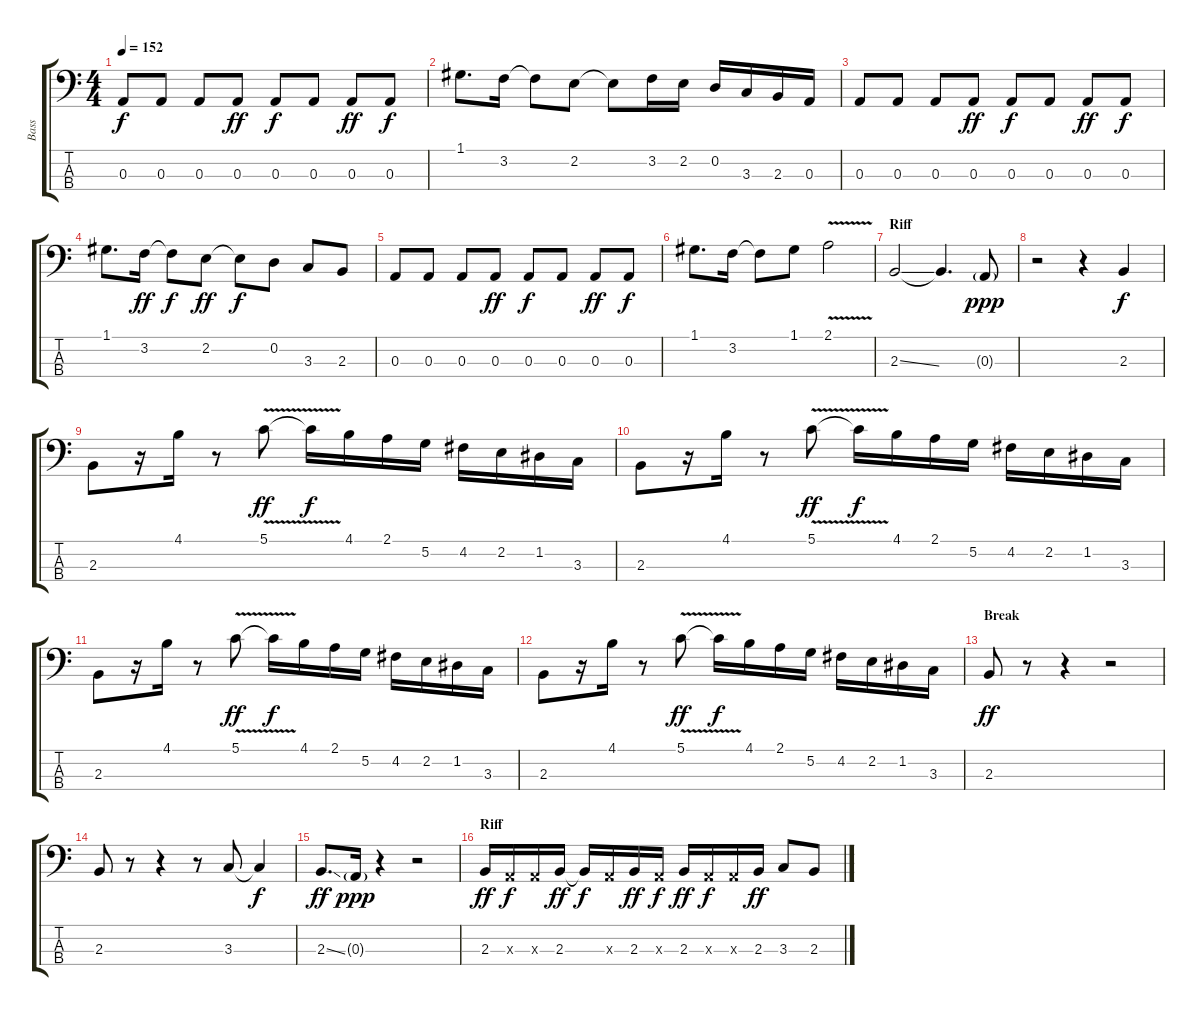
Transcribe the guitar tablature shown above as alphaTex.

\track ("Bass" "Bass") {instrument electricbassfinger}
\staff {score tabs}
\tuning (G2 D2 A1 E1) {hide}
\ts (4 4)
\tempo 152
\clef f4
\ks c
0.3.8{dy f} 0.3.8 0.3.8 0.3.8{dy ff} 0.3.8{dy f} 0.3.8 0.3.8{dy ff} 0.3.8{dy f} |
1.1.8{d} 3.2.16 3.2{t}.8 2.2.8 2.2{t}.8 3.2.16 2.2.16 0.2.16 3.3.16 2.3.16 0.3.16 |
0.3.8 0.3.8 0.3.8 0.3.8{dy ff} 0.3.8{dy f} 0.3.8 0.3.8{dy ff} 0.3.8{dy f} |
1.1.8{d} 3.2.16{dy ff} 3.2{t}.8{dy f} 2.2.8{dy ff} 2.2{t}.8{dy f} 0.2.8 3.3.8 2.3.8 |
0.3.8 0.3.8 0.3.8 0.3.8{dy ff} 0.3.8{dy f} 0.3.8 0.3.8{dy ff} 0.3.8{dy f} |
1.1.8{d} 3.2.16 3.2{t}.8 1.1.8 2.1{v}.2 |
\section ("" "Riff")
2.3{ss}.2 2.3{t}.4{d} 0.3{g}.8{dy ppp} |
r.2 r.4 2.3.4{dy f} |
2.3.8 r.16 4.1.16 r.8 5.1{v}.8{dy ff} 5.1{t}.16{dy f} 4.1.16 2.1.16 5.2.16 4.2.16 2.2.16 1.2.16 3.3.16 |
2.3.8 r.16 4.1.16 r.8 5.1{v}.8{dy ff} 5.1{t}.16{dy f} 4.1.16 2.1.16 5.2.16 4.2.16 2.2.16 1.2.16 3.3.16 |
2.3.8 r.16 4.1.16 r.8 5.1{v}.8{dy ff} 5.1{t}.16{dy f} 4.1.16 2.1.16 5.2.16 4.2.16 2.2.16 1.2.16 3.3.16 |
2.3.8 r.16 4.1.16 r.8 5.1{v}.8{dy ff} 5.1{t}.16{dy f} 4.1.16 2.1.16 5.2.16 4.2.16 2.2.16 1.2.16 3.3.16 |
\section ("" "Break")
2.3.8{dy ff} r.8 r.4 r.2 |
2.3.8 r.8 r.4 r.8 3.3.8 3.3{t}.4{dy f} |
2.3{ss}.8{d dy ff} 0.3{g}.16{dy ppp} r.4 r.2 |
\section ("" "Riff")
2.3.16{dy ff} 0.3{x}.16{dy f} 0.3{x}.16 2.3.16{dy ff} 2.3{t}.16{dy f} 0.3{x}.16 2.3.16{dy ff} 0.3{x}.16{dy f} 2.3.16{dy ff} 0.3{x}.16{dy f} 0.3{x}.16 2.3.16{dy ff} 3.3.8 2.3.8
